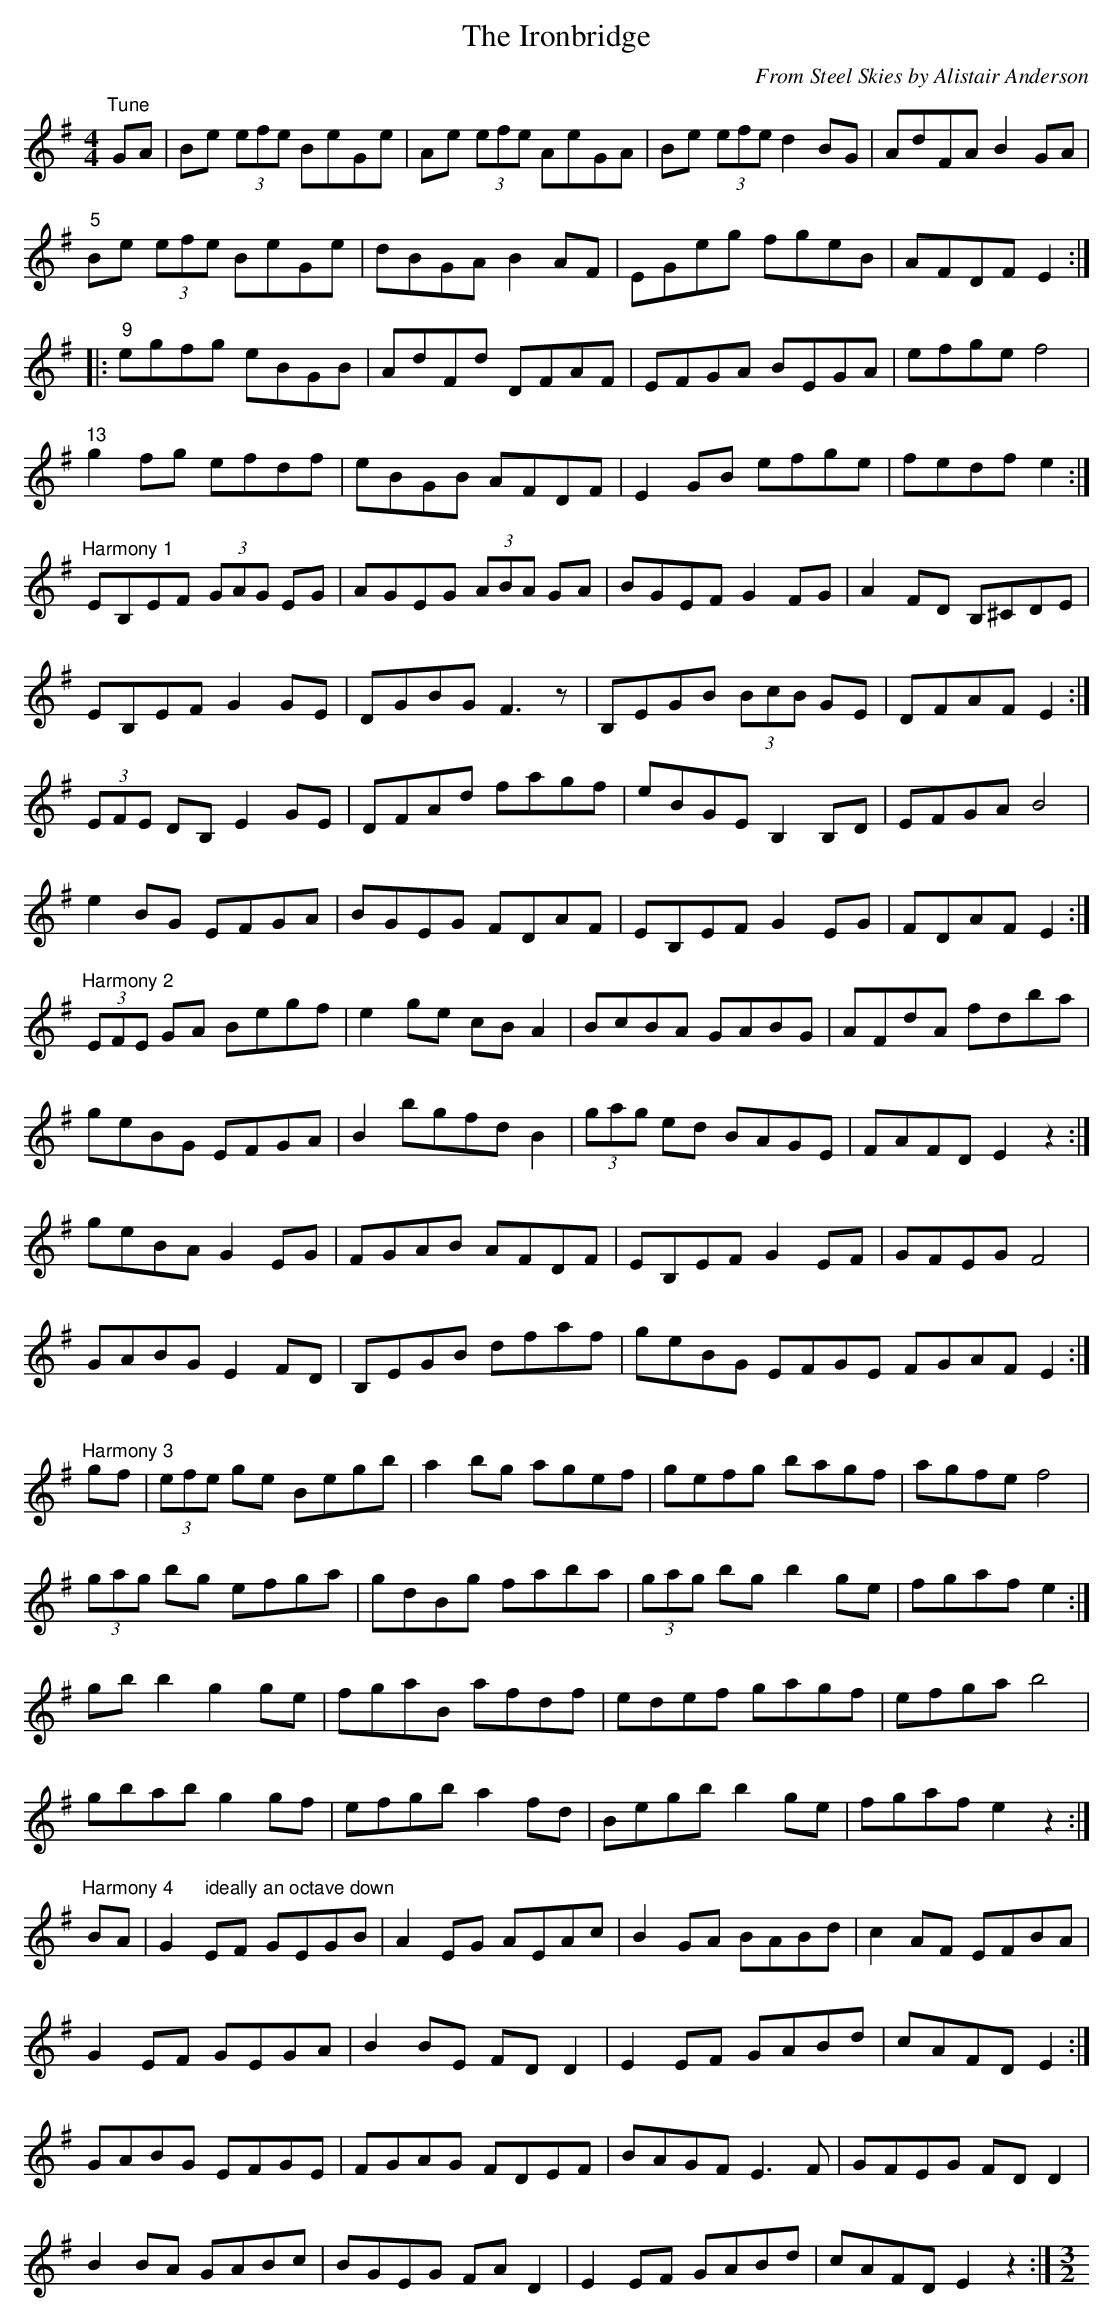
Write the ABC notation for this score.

X:1
T:Ironbridge, The
C:From Steel Skies by Alistair Anderson
M:4/4
L:1/8
K:G major
"Tune"GA | Be (3efe BeGe | Ae (3efe AeGA | Be (3efe d2 BG | AdFA B2 GA |
"5"Be (3efe BeGe | dBGA B2 AF | EGeg fgeB | AFDF E2 :|
|:"9"egfg eBGB | AdFd DFAF | EFGA BEGA | efge f4 |
"13" g2 fg efdf | eBGB AFDF | E2 GB efge | fedf e2 :|
"Harmony 1"/
EB,EF (3GAG EG | AGEG (3ABA GA | BGEF G2 FG | A2 FD B,^CDE |
EB,EF G2 GE | DGBG F3 z | B,EGB (3BcB GE | DFAF E2 :|
(3EFE DB, E2 GE | DFAd fagf | eBGE B,2 B,D | EFGA B4 |
e2 BG EFGA | BGEG FDAF | EB,EF G2 EG | FDAF E2 :|
"Harmony 2"/
(3EFE GA Begf | e2 ge cB A2 | BcBA GABG | AFdA fdba |
geBG EFGA | B2 bgfd B2 | (3gag ed BAGE | FAFD E2 z2 :|
geBA G2 EG | FGAB AFDF | EB,EF G2 EF | GFEG F4 |
GABG E2 FD | B,EGB dfaf | geBG EFGE FGAF E2 :|
"Harmony 3"/
gf | (3efe ge Begb | a2 bg agef | gefg bagf | agfe f4 |
(3gag bg efga | gdBg faba | (3gag bg b2 ge | fgaf e2 :|
gb b2 g2 ge | fgaB afdf | edef gagf | efga b4 |
gbab g2 gf | efgb a2 fd | Begb b2 ge | fgaf e2 z2 :|
"Harmony 4      ideally an octave down"/
BA | G2 EF GEGB | A2 EG AEAc | B2 GA BABd | c2 AF EFBA |
G2 EF GEGA | B2 BE FD D2 | E2 EF GABd | cAFD E2 :|
GABG EFGE | FGAG FDEF | BAGF E3 F | GFEG FD D2 |
B2 BA GABc | BGEG FA D2 | E2 EF GABd | cAFD E2 z2 :|[M:3/2]
